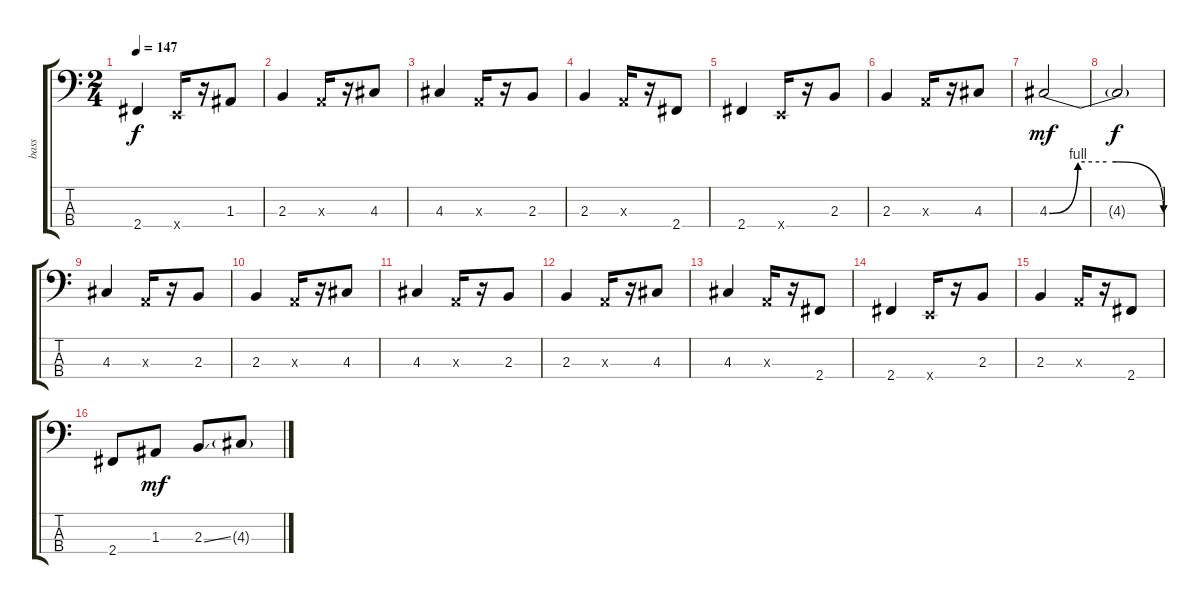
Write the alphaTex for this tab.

\track ("bass" "bass") {instrument electricbasspick}
\staff {score tabs}
\tuning (G2 D2 A1 E1) {hide}
\ts (2 4)
\tempo 147
\clef f4
\ks c
2.4.4{dy f} 0.4{x}.16 r.16 1.3.8 |
2.3.4 0.3{x}.16 r.16 4.3.8 |
4.3.4 0.3{x}.16 r.16 2.3.8 |
2.3.4 0.3{x}.16 r.16 2.4.8 |
2.4.4 0.4{x}.16 r.16 2.3.8 |
2.3.4 0.3{x}.16 r.16 4.3.8 |
4.3{be (custom 0 0 15 4 30 4 35 4 60 0)}.2{dy mf} |
4.3{t}.2{dy f} |
4.3.4 0.3{x}.16 r.16 2.3.8 |
2.3.4 0.3{x}.16 r.16 4.3.8 |
4.3.4 0.3{x}.16 r.16 2.3.8 |
2.3.4 0.3{x}.16 r.16 4.3.8 |
4.3.4 0.3{x}.16 r.16 2.4.8 |
2.4.4 0.4{x}.16 r.16 2.3.8 |
2.3.4 0.3{x}.16 r.16 2.4.8 |
2.4.8 1.3.8{dy mf} 2.3{ss}.8 4.3{g}.8
